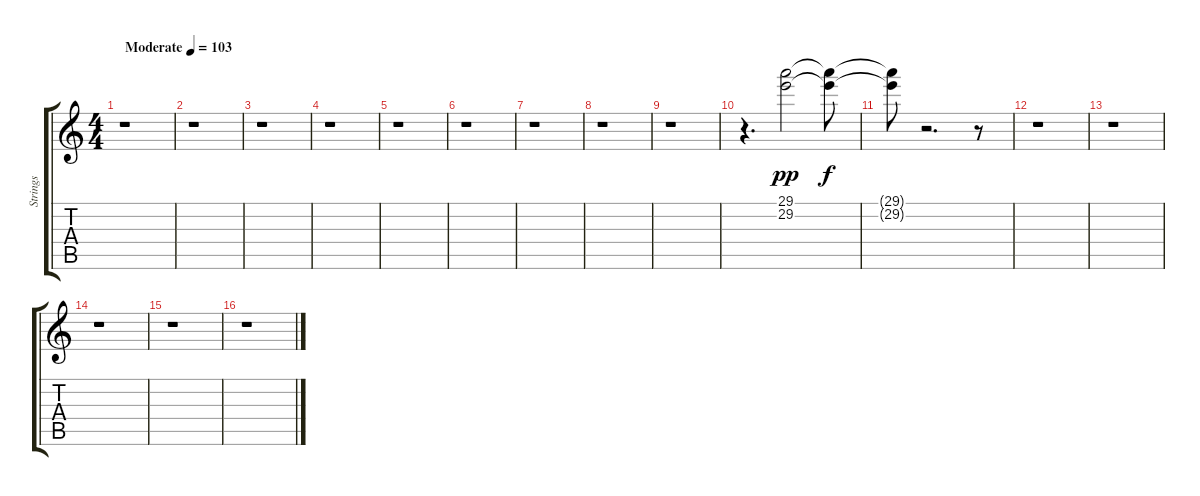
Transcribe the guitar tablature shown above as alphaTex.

\track ("Strings" "Strings") {instrument stringensemble1}
\staff {score tabs}
\tuning (E4 B3 G3 D3 A2 E2) {hide}
\ts (4 4)
\tempo (103 "Moderate")
\clef g2
\ks c
r.1{dy pp instrument stringensemble1} |
r.1 |
r.1 |
r.1 |
r.1 |
r.1 |
r.1 |
r.1 |
r.1 |
r.4{d} (29.1 29.2).2 (29.1{t} 29.2{t}).8{dy f} |
(29.1{t} 29.2{t}).8 r.2{d} r.8 |
r.1 |
r.1 |
r.1 |
r.1 |
r.1
